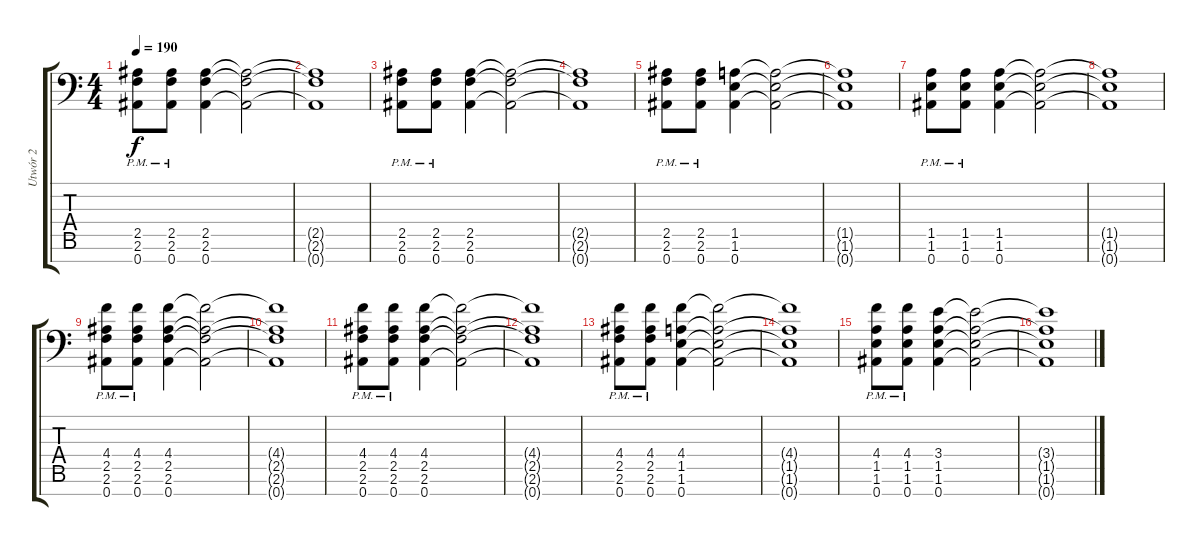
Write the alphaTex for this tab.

\track ("Utwór 2" "Utwór 2") {instrument overdrivenguitar}
\staff {score tabs}
\tuning (Eb4 Bb3 Gb3 Db3 Ab2 Eb2 Bb1) {hide}
\ts (4 4)
\tempo 190
\clef f4
\ks c
(2.5{pm} 2.6{pm} 0.7{pm}).8{dy f} (2.5{pm} 2.6{pm} 0.7{pm}).8 (2.5 2.6 0.7).4 (2.5{t} 2.6{t} 0.7{t}).2 |
(2.5{t} 2.6{t} 0.7{t}).1 |
(2.5{pm} 2.6{pm} 0.7{pm}).8 (2.5{pm} 2.6{pm} 0.7{pm}).8 (2.5 2.6 0.7).4 (2.5{t} 2.6{t} 0.7{t}).2 |
(2.5{t} 2.6{t} 0.7{t}).1 |
(2.5{pm} 2.6{pm} 0.7{pm}).8 (2.5{pm} 2.6{pm} 0.7{pm}).8 (1.5 1.6 0.7).4 (1.5{t} 1.6{t} 0.7{t}).2 |
(1.5{t} 1.6{t} 0.7{t}).1 |
(1.5{pm} 1.6{pm} 0.7{pm}).8 (1.5{pm} 1.6{pm} 0.7{pm}).8 (1.5 1.6 0.7).4 (1.5{t} 1.6{t} 0.7{t}).2 |
(1.5{t} 1.6{t} 0.7{t}).1 |
(4.4{pm} 2.5{pm} 2.6{pm} 0.7{pm}).8 (4.4{pm} 2.5{pm} 2.6{pm} 0.7{pm}).8 (4.4 2.5 2.6 0.7).4 (4.4{t} 2.5{t} 2.6{t} 0.7{t}).2 |
(4.4{t} 2.5{t} 2.6{t} 0.7{t}).1 |
(4.4{pm} 2.5{pm} 2.6{pm} 0.7{pm}).8 (4.4{pm} 2.5{pm} 2.6{pm} 0.7{pm}).8 (4.4 2.5 2.6 0.7).4 (4.4{t} 2.5{t} 2.6{t} 0.7{t}).2 |
(4.4{t} 2.5{t} 2.6{t} 0.7{t}).1 |
(4.4{pm} 2.5{pm} 2.6{pm} 0.7{pm}).8 (4.4{pm} 2.5{pm} 2.6{pm} 0.7{pm}).8 (4.4 1.5 1.6 0.7).4 (4.4{t} 1.5{t} 1.6{t} 0.7{t}).2 |
(4.4{t} 1.5{t} 1.6{t} 0.7{t}).1 |
(4.4{pm} 1.5{pm} 1.6{pm} 0.7{pm}).8 (4.4{pm} 1.5{pm} 1.6{pm} 0.7{pm}).8 (3.4 1.5 1.6 0.7).4 (3.4{t} 1.5{t} 1.6{t} 0.7{t}).2 |
(3.4{t} 1.5{t} 1.6{t} 0.7{t}).1
